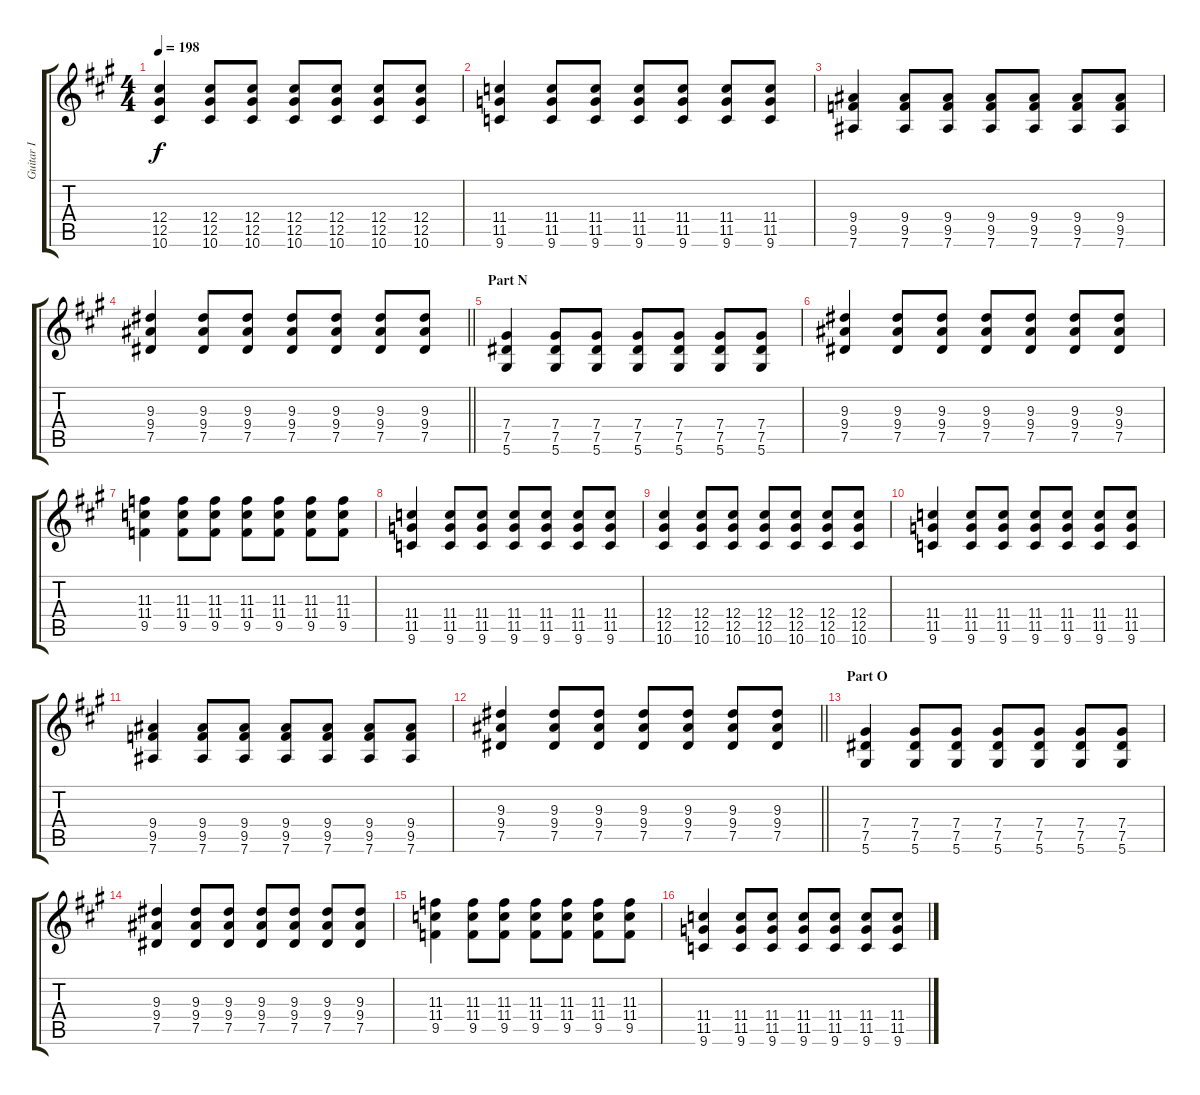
\track ("Guitar I" "Guitar I") {instrument distortionguitar}
\staff {score tabs}
\tuning (Eb4 Bb3 Gb3 Db3 Ab2 Eb2) {hide}
\ts (4 4)
\tempo 198
\clef g2
\ks a
(12.4 12.5 10.6).4{dy f} (12.4 12.5 10.6).8 (12.4 12.5 10.6).8 (12.4 12.5 10.6).8 (12.4 12.5 10.6).8 (12.4 12.5 10.6).8 (12.4 12.5 10.6).8 |
(11.4 11.5 9.6).4 (11.4 11.5 9.6).8 (11.4 11.5 9.6).8 (11.4 11.5 9.6).8 (11.4 11.5 9.6).8 (11.4 11.5 9.6).8 (11.4 11.5 9.6).8 |
(9.4 9.5 7.6).4 (9.4 9.5 7.6).8 (9.4 9.5 7.6).8 (9.4 9.5 7.6).8 (9.4 9.5 7.6).8 (9.4 9.5 7.6).8 (9.4 9.5 7.6).8 |
\barLineRight lightlight
(9.3 9.4 7.5).4 (9.3 9.4 7.5).8 (9.3 9.4 7.5).8 (9.3 9.4 7.5).8 (9.3 9.4 7.5).8 (9.3 9.4 7.5).8 (9.3 9.4 7.5).8 |
\section ("" "Part N")
(7.4 7.5 5.6).4 (7.4 7.5 5.6).8 (7.4 7.5 5.6).8 (7.4 7.5 5.6).8 (7.4 7.5 5.6).8 (7.4 7.5 5.6).8 (7.4 7.5 5.6).8 |
(9.3 9.4 7.5).4 (9.3 9.4 7.5).8 (9.3 9.4 7.5).8 (9.3 9.4 7.5).8 (9.3 9.4 7.5).8 (9.3 9.4 7.5).8 (9.3 9.4 7.5).8 |
(11.3 11.4 9.5).4 (11.3 11.4 9.5).8 (11.3 11.4 9.5).8 (11.3 11.4 9.5).8 (11.3 11.4 9.5).8 (11.3 11.4 9.5).8 (11.3 11.4 9.5).8 |
(11.4 11.5 9.6).4 (11.4 11.5 9.6).8 (11.4 11.5 9.6).8 (11.4 11.5 9.6).8 (11.4 11.5 9.6).8 (11.4 11.5 9.6).8 (11.4 11.5 9.6).8 |
(12.4 12.5 10.6).4 (12.4 12.5 10.6).8 (12.4 12.5 10.6).8 (12.4 12.5 10.6).8 (12.4 12.5 10.6).8 (12.4 12.5 10.6).8 (12.4 12.5 10.6).8 |
(11.4 11.5 9.6).4 (11.4 11.5 9.6).8 (11.4 11.5 9.6).8 (11.4 11.5 9.6).8 (11.4 11.5 9.6).8 (11.4 11.5 9.6).8 (11.4 11.5 9.6).8 |
(9.4 9.5 7.6).4 (9.4 9.5 7.6).8 (9.4 9.5 7.6).8 (9.4 9.5 7.6).8 (9.4 9.5 7.6).8 (9.4 9.5 7.6).8 (9.4 9.5 7.6).8 |
\barLineRight lightlight
(9.3 9.4 7.5).4 (9.3 9.4 7.5).8 (9.3 9.4 7.5).8 (9.3 9.4 7.5).8 (9.3 9.4 7.5).8 (9.3 9.4 7.5).8 (9.3 9.4 7.5).8 |
\section ("" "Part O")
(7.4 7.5 5.6).4 (7.4 7.5 5.6).8 (7.4 7.5 5.6).8 (7.4 7.5 5.6).8 (7.4 7.5 5.6).8 (7.4 7.5 5.6).8 (7.4 7.5 5.6).8 |
(9.3 9.4 7.5).4 (9.3 9.4 7.5).8 (9.3 9.4 7.5).8 (9.3 9.4 7.5).8 (9.3 9.4 7.5).8 (9.3 9.4 7.5).8 (9.3 9.4 7.5).8 |
(11.3 11.4 9.5).4 (11.3 11.4 9.5).8 (11.3 11.4 9.5).8 (11.3 11.4 9.5).8 (11.3 11.4 9.5).8 (11.3 11.4 9.5).8 (11.3 11.4 9.5).8 |
(11.4 11.5 9.6).4 (11.4 11.5 9.6).8 (11.4 11.5 9.6).8 (11.4 11.5 9.6).8 (11.4 11.5 9.6).8 (11.4 11.5 9.6).8 (11.4 11.5 9.6).8
